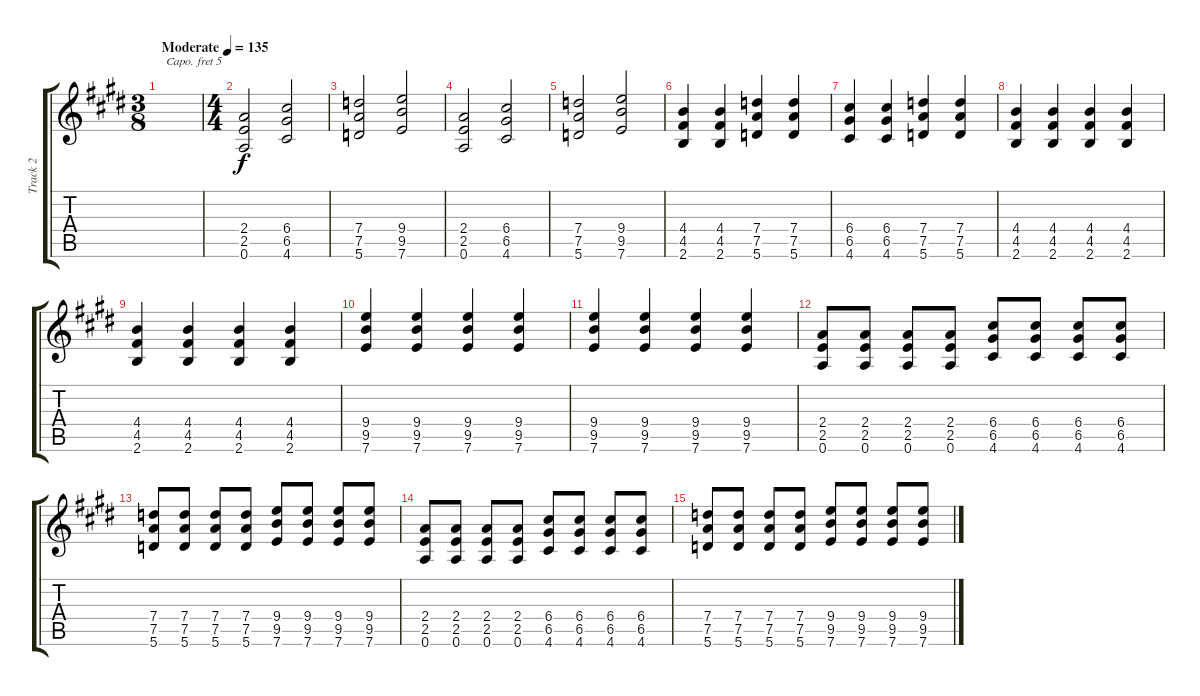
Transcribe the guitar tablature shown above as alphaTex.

\track ("Track 2" "Track 2") {instrument overdrivenguitar}
\staff {score tabs}
\capo 5
\tuning (E4 B3 G3 D3 A2 E2) {hide}
\ts (3 8)
\tempo (135 "Moderate")
\clef g2
\ks e
|
\ts (4 4)
(2.4 2.5 0.6).2 (6.4 6.5 4.6).2 |
(7.4 7.5 5.6).2 (9.4 9.5 7.6).2 |
(2.4 2.5 0.6).2 (6.4 6.5 4.6).2 |
(7.4 7.5 5.6).2 (9.4 9.5 7.6).2 |
(4.4 4.5 2.6).4 (4.4 4.5 2.6).4 (7.4 7.5 5.6).4 (7.4 7.5 5.6).4 |
(6.4 6.5 4.6).4 (6.4 6.5 4.6).4 (7.4 7.5 5.6).4 (7.4 7.5 5.6).4 |
(4.4 4.5 2.6).4 (4.4 4.5 2.6).4 (4.4 4.5 2.6).4 (4.4 4.5 2.6).4 |
(4.4 4.5 2.6).4 (4.4 4.5 2.6).4 (4.4 4.5 2.6).4 (4.4 4.5 2.6).4 |
(9.4 9.5 7.6).4 (9.4 9.5 7.6).4 (9.4 9.5 7.6).4 (9.4 9.5 7.6).4 |
(9.4 9.5 7.6).4 (9.4 9.5 7.6).4 (9.4 9.5 7.6).4 (9.4 9.5 7.6).4 |
(2.4 2.5 0.6).8 (2.4 2.5 0.6).8 (2.4 2.5 0.6).8 (2.4 2.5 0.6).8 (6.4 6.5 4.6).8 (6.4 6.5 4.6).8 (6.4 6.5 4.6).8 (6.4 6.5 4.6).8 |
(7.4 7.5 5.6).8 (7.4 7.5 5.6).8 (7.4 7.5 5.6).8 (7.4 7.5 5.6).8 (9.4 9.5 7.6).8 (9.4 9.5 7.6).8 (9.4 9.5 7.6).8 (9.4 9.5 7.6).8 |
(2.4 2.5 0.6).8 (2.4 2.5 0.6).8 (2.4 2.5 0.6).8 (2.4 2.5 0.6).8 (6.4 6.5 4.6).8 (6.4 6.5 4.6).8 (6.4 6.5 4.6).8 (6.4 6.5 4.6).8 |
(7.4 7.5 5.6).8 (7.4 7.5 5.6).8 (7.4 7.5 5.6).8 (7.4 7.5 5.6).8 (9.4 9.5 7.6).8 (9.4 9.5 7.6).8 (9.4 9.5 7.6).8 (9.4 9.5 7.6).8
